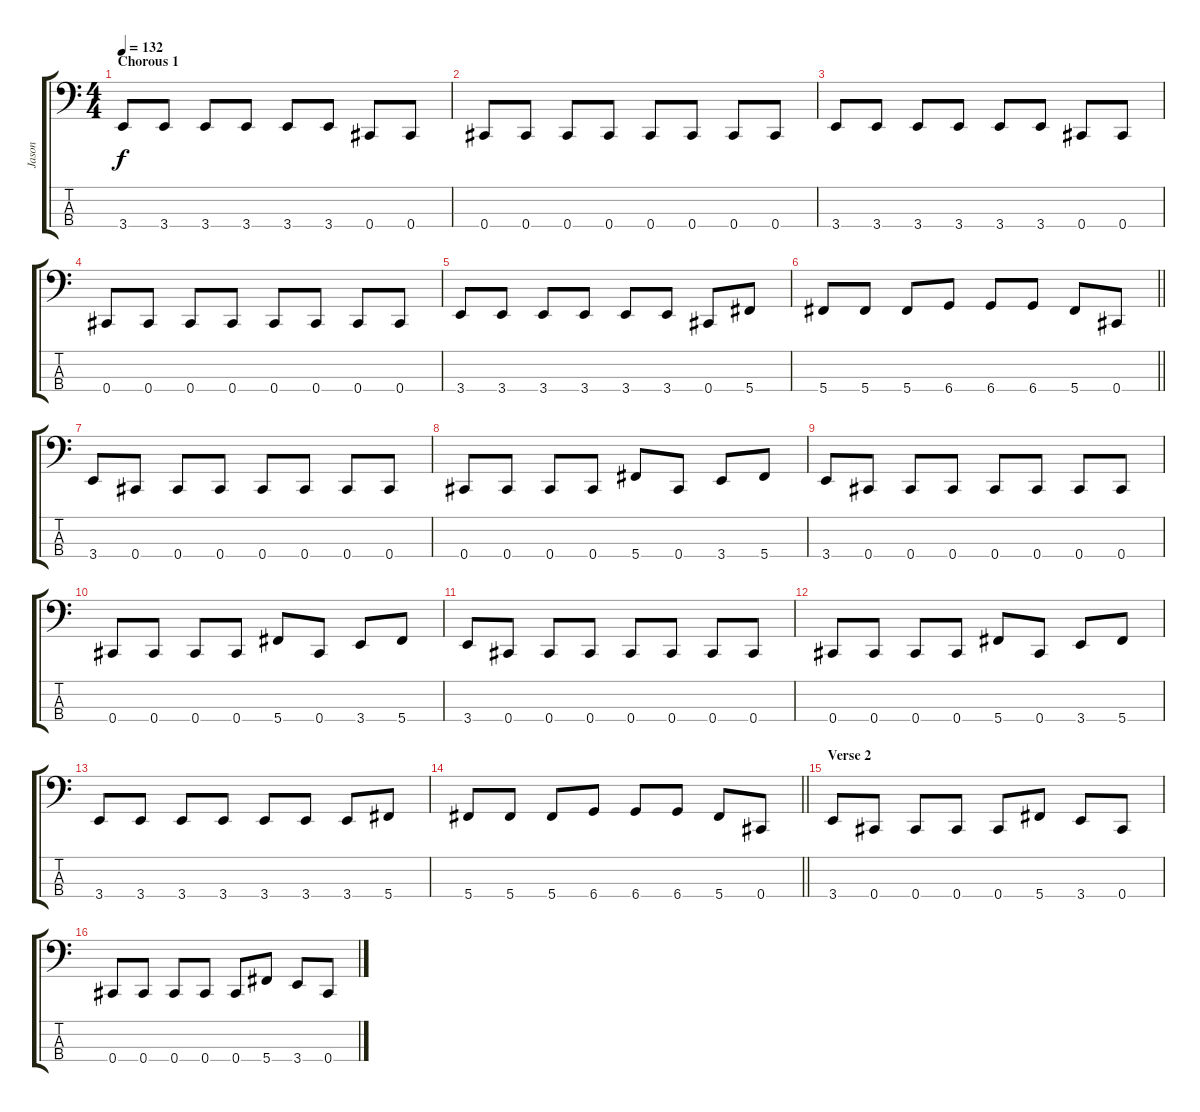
\track ("Jason" "Jason") {instrument electricbassfinger}
\staff {score tabs}
\tuning (E2 B1 Gb1 Db1) {hide}
\ts (4 4)
\section ("" "Chorous 1")
\tempo 132
\clef f4
\ks c
3.4.8{dy f} 3.4.8 3.4.8 3.4.8 3.4.8 3.4.8 0.4.8 0.4.8 |
0.4.8 0.4.8 0.4.8 0.4.8 0.4.8 0.4.8 0.4.8 0.4.8 |
3.4.8 3.4.8 3.4.8 3.4.8 3.4.8 3.4.8 0.4.8 0.4.8 |
0.4.8 0.4.8 0.4.8 0.4.8 0.4.8 0.4.8 0.4.8 0.4.8 |
3.4.8 3.4.8 3.4.8 3.4.8 3.4.8 3.4.8 0.4.8 5.4.8 |
\barLineRight lightlight
5.4.8 5.4.8 5.4.8 6.4.8 6.4.8 6.4.8 5.4.8 0.4.8 |
\section ("" "")
3.4.8 0.4.8 0.4.8 0.4.8 0.4.8 0.4.8 0.4.8 0.4.8 |
0.4.8 0.4.8 0.4.8 0.4.8 5.4.8 0.4.8 3.4.8 5.4.8 |
3.4.8 0.4.8 0.4.8 0.4.8 0.4.8 0.4.8 0.4.8 0.4.8 |
0.4.8 0.4.8 0.4.8 0.4.8 5.4.8 0.4.8 3.4.8 5.4.8 |
3.4.8 0.4.8 0.4.8 0.4.8 0.4.8 0.4.8 0.4.8 0.4.8 |
0.4.8 0.4.8 0.4.8 0.4.8 5.4.8 0.4.8 3.4.8 5.4.8 |
3.4.8 3.4.8 3.4.8 3.4.8 3.4.8 3.4.8 3.4.8 5.4.8 |
\barLineRight lightlight
5.4.8 5.4.8 5.4.8 6.4.8 6.4.8 6.4.8 5.4.8 0.4.8 |
\section ("" "Verse 2")
3.4.8 0.4.8 0.4.8 0.4.8 0.4.8 5.4.8 3.4.8 0.4.8 |
0.4.8 0.4.8 0.4.8 0.4.8 0.4.8 5.4.8 3.4.8 0.4.8
